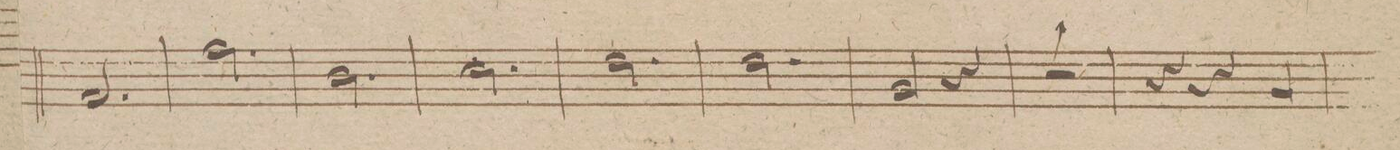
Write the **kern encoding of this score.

**kern	**dynam
*I"Trombone Baſso.	*
*clefF4	*
*k[f#]	*
*M3/4	*
2.AA/	.
=43	=43
2.A\	.
=44	=44
2.D\	.
=45	=45
2.E\	.
=46	=46
2.F#\	.
=47	=47
2.F#\	.
=48	=48
2BB/	.
4r	.
=49	=49
2.r	.
=50	=50
4r	.
4r	.
4BB/	.
=51	=51
*-	*-
